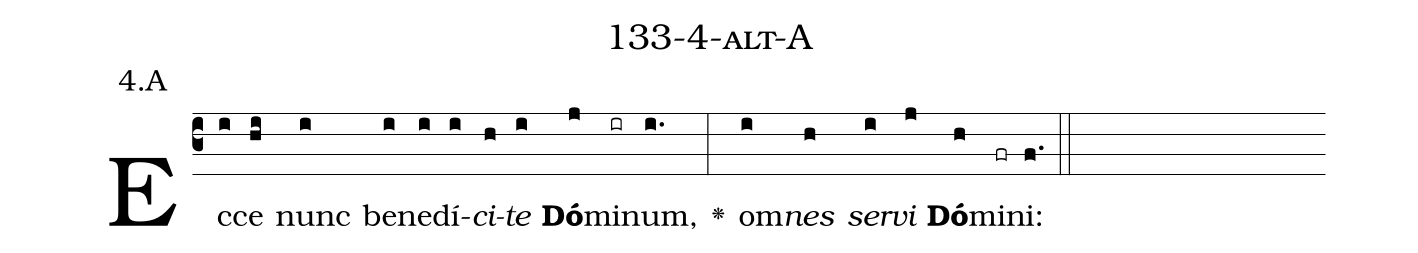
name: 133-4-alt-A;
annotation: 4.A;
%%
(c3)Ec(i)ce(hi) nunc(i) be(i)ne(i)dí(i)<i>ci</i>(h)<i>te</i>(i) <b>Dó</b>(j)mi(ir)num,(i.) <v>\greheightstar</v>(:) om(i)<i>nes</i>(h) <i>ser</i>(i)<i>vi</i>(j) <b>Dó</b>(h)mi(fr)ni:(f.) (::)


%E(i) u(h) o(i) u(j) a(h) e.(f.) (::)
